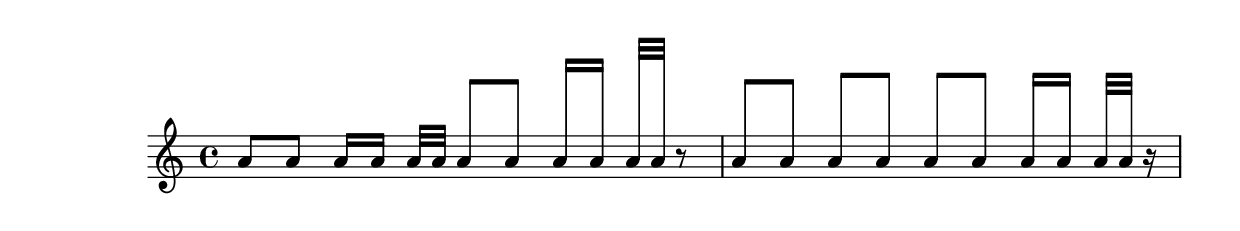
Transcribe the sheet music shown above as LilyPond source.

%% DO NOT EDIT this file manually; it is automatically
%% generated from LSR http://lsr.dsi.unimi.it
%% Make any changes in LSR itself, or in Documentation/snippets/new/ ,
%% and then run scripts/auxiliar/makelsr.py
%%
%% This file is in the public domain.
\version "2.14.2"

\header {
  lsrtags = "pitches, tweaks-and-overrides"

%% Translation of GIT committish: b482c3e5b56c3841a88d957e0ca12964bd3e64fa
  texidoces = "
Se puede variar la longitud de las plicas de las figuras unidas por
una barra mediante la sobreescritura de la propiedad
@code{beamed-lengths} de los detalles (@code{details}) del objeto
@code{Stem}.  Si se utiliza un solo valor como argumento, la longitud
se aplica a todas las plicas.  Si se usan varios argumentos, el
primero se aplica a las corcheas, el sgundo a las semicorcheas y así
sucesivamente.  El último argumento también se aplica a todas las
figuras que son mmás cortas que la longitud de la figura del último
argumento.  También se pueden usar argumentos no enteros.

"

doctitlees = "Alterar la longitud de las plicas unidas por una barra"



  texidoc = "
Stem lengths on beamed notes can be varied by overriding the
@code{beamed-lengths} property of the @code{details} of the
@code{Stem}.  If a single value is used as an argument, the length
applies to all stems.  When multiple arguments are used, the first
applies to eighth notes, the second to sixteenth notes and so on.  The
final argument also applies to all notes shorter than the note length
of the final argument.  Non-integer arguments may also be used.

"
  doctitle = "Altering the length of beamed stems"
} % begin verbatim


\relative c'' {
  \override Stem #'(details beamed-lengths) = #'(2)
  a8[ a] a16[ a] a32[ a]
  \override Stem #'(details beamed-lengths) = #'(8 10 12)
  a8[ a] a16[ a] a32[ a] r8
  \override Stem #'(details beamed-lengths) = #'(8)
  a8[ a]
  \override Stem #'(details beamed-lengths) = #'(8.5)
  a8[ a]
  \revert Stem #'details
  a8[ a] a16[ a] a32[ a] r16
}

